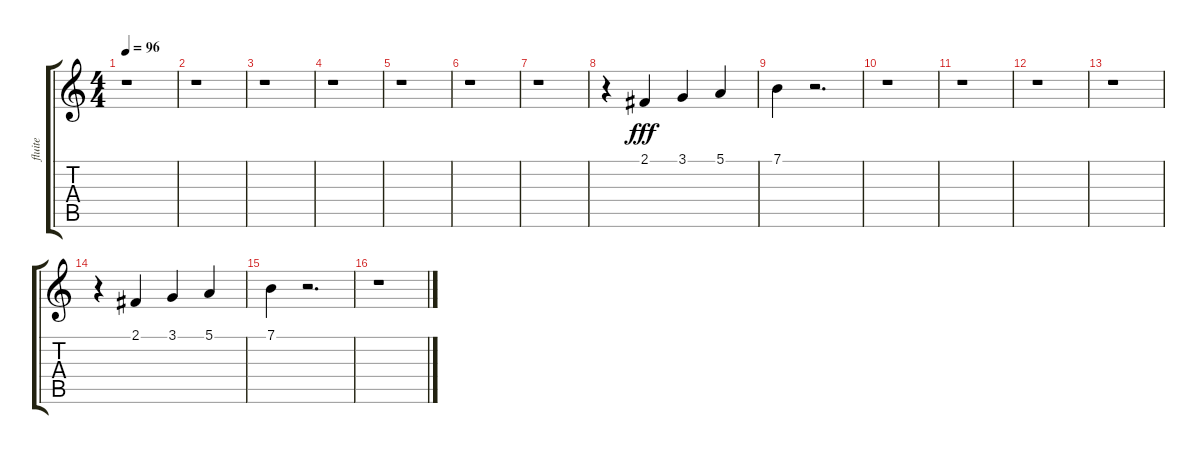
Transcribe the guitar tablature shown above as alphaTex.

\track ("fluite" "fluite") {instrument voiceoohs}
\staff {score tabs}
\tuning (E4 B3 G3 D3 A2 E2) {hide}
\ts (4 4)
\tempo 96
\clef g2
\ks c
r.1{dy fff} |
r.1 |
r.1 |
r.1 |
r.1 |
r.1 |
r.1 |
r.4 2.1.4 3.1.4 5.1.4 |
7.1.4 r.2{d} |
r.1 |
r.1 |
r.1 |
r.1 |
r.4 2.1.4 3.1.4 5.1.4 |
7.1.4 r.2{d} |
r.1
